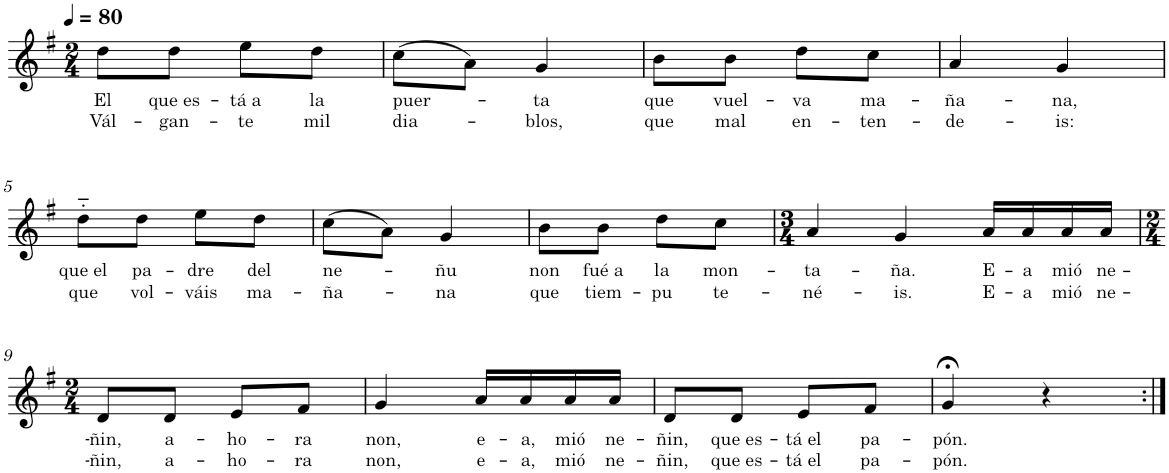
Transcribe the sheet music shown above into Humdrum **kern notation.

**kern	**text	**text
*part1	*part1	*part1
*staff1	*staff1	*staff1
*I"Nylon Guitar	*	*
*clefG2	*	*
*Trd7c12	*	*
*k[f#]	*	*
*M2/4	*	*
*MM80	*	*
=1	=1	=1
!	!LO:LY:b	!LO:LY:b
8dd\L	El	Vál-
!	!LO:LY:b	!LO:LY:b
8dd\J	que es-	-gan-
!	!LO:LY:b	!LO:LY:b
8ee\L	-tá a	-te
!	!LO:LY:b	!LO:LY:b
8dd\J	la	mil
=2	=2	=2
!	!LO:LY:b	!LO:LY:b
(8cc\L	puer-	dia-
8a\J)	.	.
!	!LO:LY:b	!LO:LY:b
4g/	-ta	-blos,
=3	=3	=3
!	!LO:LY:b	!LO:LY:b
8b\L	que	que
!	!LO:LY:b	!LO:LY:b
8b\J	vuel-	mal
!	!LO:LY:b	!LO:LY:b
8dd\L	-va	en-
!	!LO:LY:b	!LO:LY:b
8cc\J	ma-	-ten-
=4	=4	=4
!	!LO:LY:b	!LO:LY:b
4a/	-ña-	-de-
!	!LO:LY:b	!LO:LY:b
4g/	-na,	-is:
!!LO:LB:g=z
=5	=5	=5
!	!LO:LY:b	!LO:LY:b
8dd'~\L	que el	que
!	!LO:LY:b	!LO:LY:b
8dd\J	pa-	vol-
!	!LO:LY:b	!LO:LY:b
8ee\L	-dre	-váis
!	!LO:LY:b	!LO:LY:b
8dd\J	del	ma-
=6	=6	=6
!	!LO:LY:b	!LO:LY:b
(8cc\L	ne-	-ña-
8a\J)	.	.
!	!LO:LY:b	!LO:LY:b
4g/	-ñu	-na
=7	=7	=7
!	!LO:LY:b	!LO:LY:b
8b\L	non	que
!	!LO:LY:b	!LO:LY:b
8b\J	fué a	tiem-
!	!LO:LY:b	!LO:LY:b
8dd\L	la	-pu
!	!LO:LY:b	!LO:LY:b
8cc\J	mon-	te-
=8	=8	=8
*M3/4	*	*
!	!LO:LY:b	!LO:LY:b
4a/	ta-	-né-
!	!LO:LY:b	!LO:LY:b
4g/	-ña.	-is.
!	!LO:LY:b	!LO:LY:b
16a/LL	E-	E-
!	!LO:LY:b	!LO:LY:b
16a/	-a	-a
!	!LO:LY:b	!LO:LY:b
16a/	mió	mió
!	!LO:LY:b	!LO:LY:b
16a/JJ	ne-	ne-
!!LO:LB:g=z
=9	=9	=9
*M2/4	*	*
!	!LO:LY:b	!LO:LY:b
8d/L	-ñin,	-ñin,
!	!LO:LY:b	!LO:LY:b
8d/J	a-	a-
!	!LO:LY:b	!LO:LY:b
8e/L	-ho-	-ho-
!	!LO:LY:b	!LO:LY:b
8f#/J	-ra	-ra
=10	=10	=10
!	!LO:LY:b	!LO:LY:b
4g/	non,	non,
!	!LO:LY:b	!LO:LY:b
16a/LL	e-	e-
!	!LO:LY:b	!LO:LY:b
16a/	-a,	-a,
!	!LO:LY:b	!LO:LY:b
16a/	mió	mió
!	!LO:LY:b	!LO:LY:b
16a/JJ	ne-	ne-
=11	=11	=11
!	!LO:LY:b	!LO:LY:b
8d/L	-ñin,	-ñin,
!	!LO:LY:b	!LO:LY:b
8d/J	que es-	que es-
!	!LO:LY:b	!LO:LY:b
8e/L	-tá el	-tá el
!	!LO:LY:b	!LO:LY:b
8f#/J	pa-	pa-
=12	=12	=12
!	!LO:LY:b	!LO:LY:b
4g;</	-pón.	-pón.
4r	.	.
=:|!	=:|!	=:|!
*-	*-	*-
